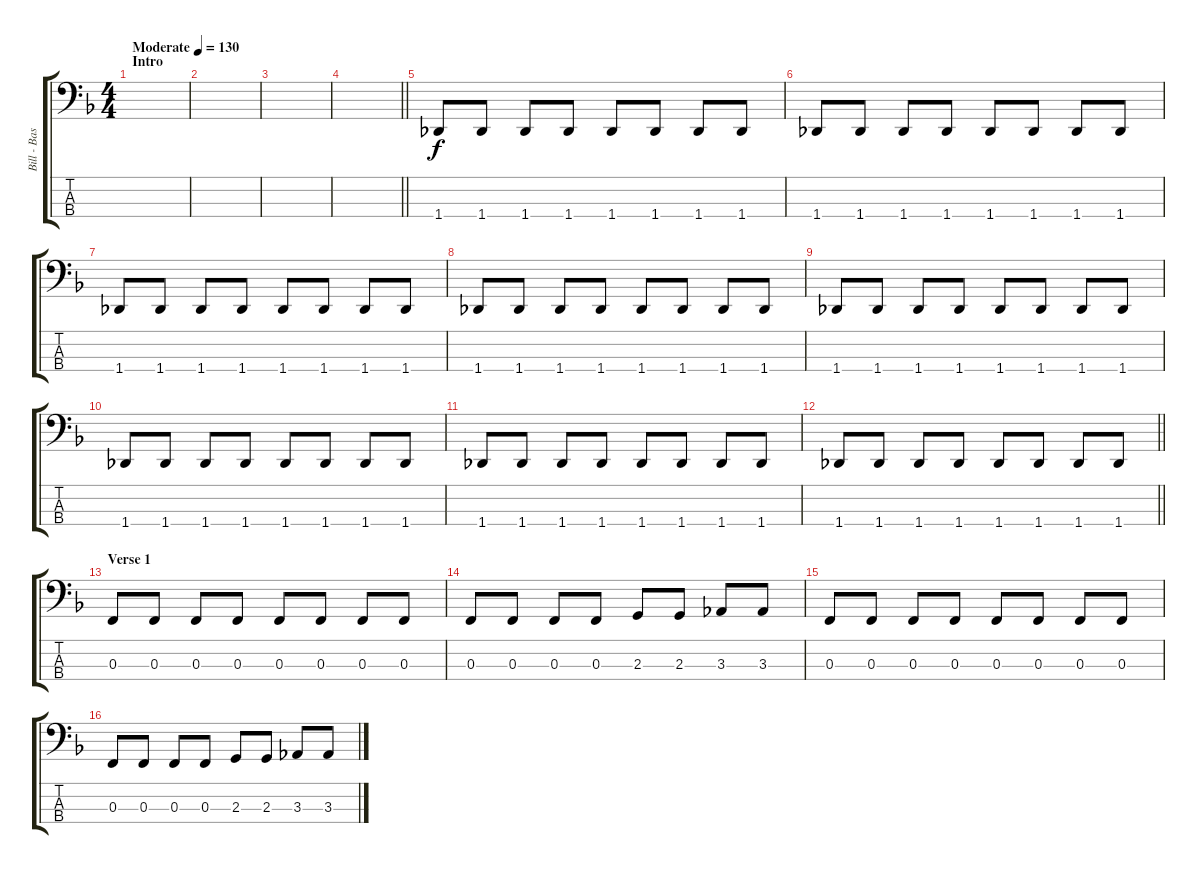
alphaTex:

\track ("Bill - Bass" "Bill - Bas") {instrument electricbassfinger}
\staff {score tabs}
\tuning (Eb2 Bb1 F1 C1) {hide}
\ts (4 4)
\section ("" "Intro")
\tempo (130 "Moderate")
\clef f4
\ks f
|
|
|
\barLineRight lightlight
|
1.4.8 1.4.8 1.4.8 1.4.8 1.4.8 1.4.8 1.4.8 1.4.8 |
1.4.8 1.4.8 1.4.8 1.4.8 1.4.8 1.4.8 1.4.8 1.4.8 |
1.4.8 1.4.8 1.4.8 1.4.8 1.4.8 1.4.8 1.4.8 1.4.8 |
1.4.8 1.4.8 1.4.8 1.4.8 1.4.8 1.4.8 1.4.8 1.4.8 |
1.4.8 1.4.8 1.4.8 1.4.8 1.4.8 1.4.8 1.4.8 1.4.8 |
1.4.8 1.4.8 1.4.8 1.4.8 1.4.8 1.4.8 1.4.8 1.4.8 |
1.4.8 1.4.8 1.4.8 1.4.8 1.4.8 1.4.8 1.4.8 1.4.8 |
\barLineRight lightlight
1.4.8 1.4.8 1.4.8 1.4.8 1.4.8 1.4.8 1.4.8 1.4.8 |
\section ("" "Verse 1")
0.3.8 0.3.8 0.3.8 0.3.8 0.3.8 0.3.8 0.3.8 0.3.8 |
0.3.8 0.3.8 0.3.8 0.3.8 2.3.8 2.3.8 3.3.8 3.3.8 |
0.3.8 0.3.8 0.3.8 0.3.8 0.3.8 0.3.8 0.3.8 0.3.8 |
0.3.8 0.3.8 0.3.8 0.3.8 2.3.8 2.3.8 3.3.8 3.3.8
